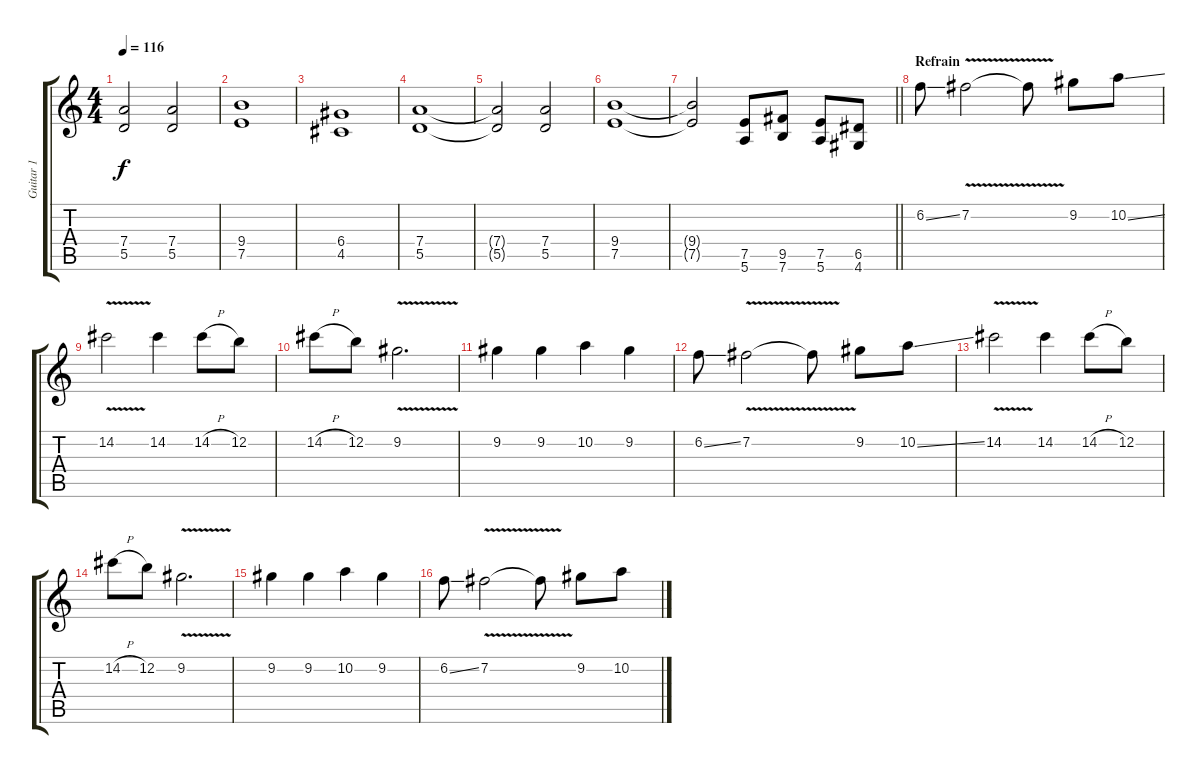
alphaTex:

\track ("Guitar 1" "Guitar 1") {instrument acousticguitarsteel}
\staff {score tabs}
\tuning (E4 B3 G3 D3 A2 E2) {hide}
\ts (4 4)
\tempo 116
\clef g2
\ks c
(7.4{t} 5.5{t}).2{dy f} (7.4 5.5).2 |
(9.4 7.5).1 |
(6.4 4.5).1 |
(7.4 5.5).1 |
(7.4{t} 5.5{t}).2 (7.4 5.5).2 |
(9.4 7.5).1 |
\barLineRight lightlight
(9.4{t} 7.5{t}).2 (7.5 5.6).8 (9.5 7.6).8 (7.5 5.6).8 (6.5 4.6).8 |
\section ("" "Refrain")
6.2{ss}.8{volume 11 instrument overdrivenguitar} 7.2{v}.2 7.2{t}.8 9.2.8 10.2{ss}.8 |
14.2{v}.2 14.2.4 14.2{h}.8 12.2.8 |
14.2{h}.8 12.2.8 9.2{v}.2{d} |
9.2.4 9.2.4 10.2.4 9.2.4 |
6.2{ss}.8{volume 11 instrument overdrivenguitar} 7.2{v}.2 7.2{t}.8 9.2.8 10.2{ss}.8 |
14.2{v}.2 14.2.4 14.2{h}.8 12.2.8 |
14.2{h}.8 12.2.8 9.2{v}.2{d} |
9.2.4 9.2.4 10.2.4 9.2.4 |
6.2{ss}.8{volume 11 instrument overdrivenguitar} 7.2{v}.2 7.2{t}.8 9.2.8 10.2{ss}.8
